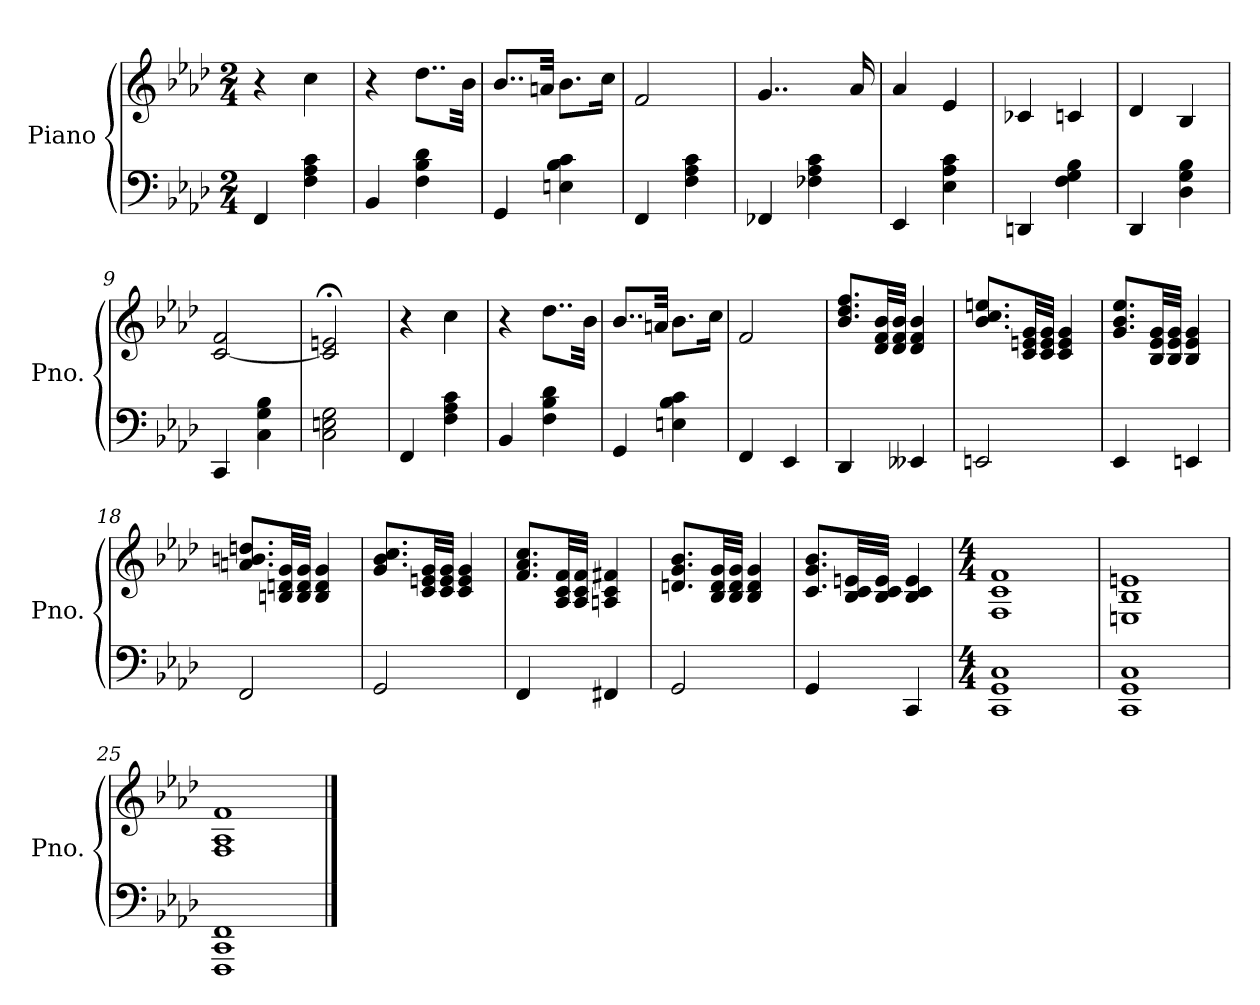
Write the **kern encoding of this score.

**kern	**kern
*part1	*part1
*staff2	*staff1
*I"Piano	*
*I'Pno.	*
*clefF4	*clefG2
*k[b-e-a-d-]	*k[b-e-a-d-]
*M2/4	*M2/4
*MM40	*MM40
=1	=1
4FF/	4r
4F\ 4A-\ 4c\	4cc\
=2	=2
4BB-/	4r
4F\ 4B-\ 4d-\	8..dd-\L
.	32b-\Jkk
=3	=3
4GG/	8..b-/L
.	32an/Jkk
4En\ 4B-\ 4c\	8.b-\L
.	16cc\Jk
=4	=4
4FF/	2f/
4F\ 4A-\ 4c\	.
=5	=5
4FF-X/	4..g/
4F-X\ 4A-\ 4c\	.
.	16a-/
=6	=6
4EE-/	4a-/
4E-\ 4A-\ 4c\	4e-/
=7	=7
4DDn/	4c-X/
4F\ 4G\ 4B-\	4cn/
=8	=8
4DD-/	4d-/
4D-\ 4G\ 4B-\	4B-/
=9	=9
4CC/	[2c/ 2f/
4C\ 4G\ 4B-\	.
=10	=10
2C\ 2En\ 2G\	2c/];< 2en/;<
!!LO:LB:g=z
=11	=11
4FF/	4r
4F\ 4A-\ 4c\	4cc\
=12	=12
4BB-/	4r
4F\ 4B-\ 4d-\	8..dd-\L
.	32b-\Jkk
=13	=13
4GG/	8..b-/L
.	32an/Jkk
4En\ 4B-\ 4c\	8.b-\L
.	16cc\Jk
=14	=14
4FF/	2f/
4EE-/	.
=15	=15
4DD-/	8.b-/ 8.dd-/ 8.ff/L
.	32d-/ 32f/ 32b-/LL
.	32d-/ 32f/ 32b-/JJJ
4EE--X/	4d-/ 4f/ 4b-/
=16	=16
2EEn/	8.b-/ 8.cc/ 8.een/L
.	32c/ 32en/ 32g/LL
.	32c/ 32e/ 32g/JJJ
.	4c/ 4e/ 4g/
=17	=17
4EE-/	8.g/ 8.b-/ 8.ee-/L
.	32B-/ 32e-/ 32g/LL
.	32B-/ 32e-/ 32g/JJJ
4EEn/	4B-/ 4e-/ 4g/
!!LO:LB:g=z
=18	=18
2FF/	8.an/ 8.bn/ 8.ddn/L
.	32Bn/ 32dn/ 32g/LL
.	32B/ 32d/ 32g/JJJ
.	4B/ 4d/ 4g/
=19	=19
2GG/	8.g/ 8.b-/ 8.cc/L
.	32c/ 32en/ 32g/LL
.	32c/ 32e/ 32g/JJJ
.	4c/ 4e/ 4g/
=20	=20
4FF/	8.f/ 8.a-/ 8.cc/L
.	32A-/ 32c/ 32f/LL
.	32A-/ 32c/ 32f/JJJ
4FF#X/	4An/ 4c/ 4f#X/
=21	=21
2GG/	8.dn/ 8.g/ 8.b-/L
.	32B-/ 32d/ 32g/LL
.	32B-/ 32d/ 32g/JJJ
.	4B-/ 4d/ 4g/
=22	=22
4GG/	8.c/ 8.g/ 8.b-/L
.	32B-/ 32c/ 32en/LL
.	32B-/ 32c/ 32e/JJJ
4CC/	4B-/ 4c/ 4e/
=23	=23
*M4/4	*M4/4
1CC 1GG 1C	1F 1c 1f
!!LO:LB:g=z
=24	=24
1CC 1GG 1C	1En 1B- 1en
=25	=25
1FFF 1CC 1FF	1F 1A- 1f
==	==
*-	*-
